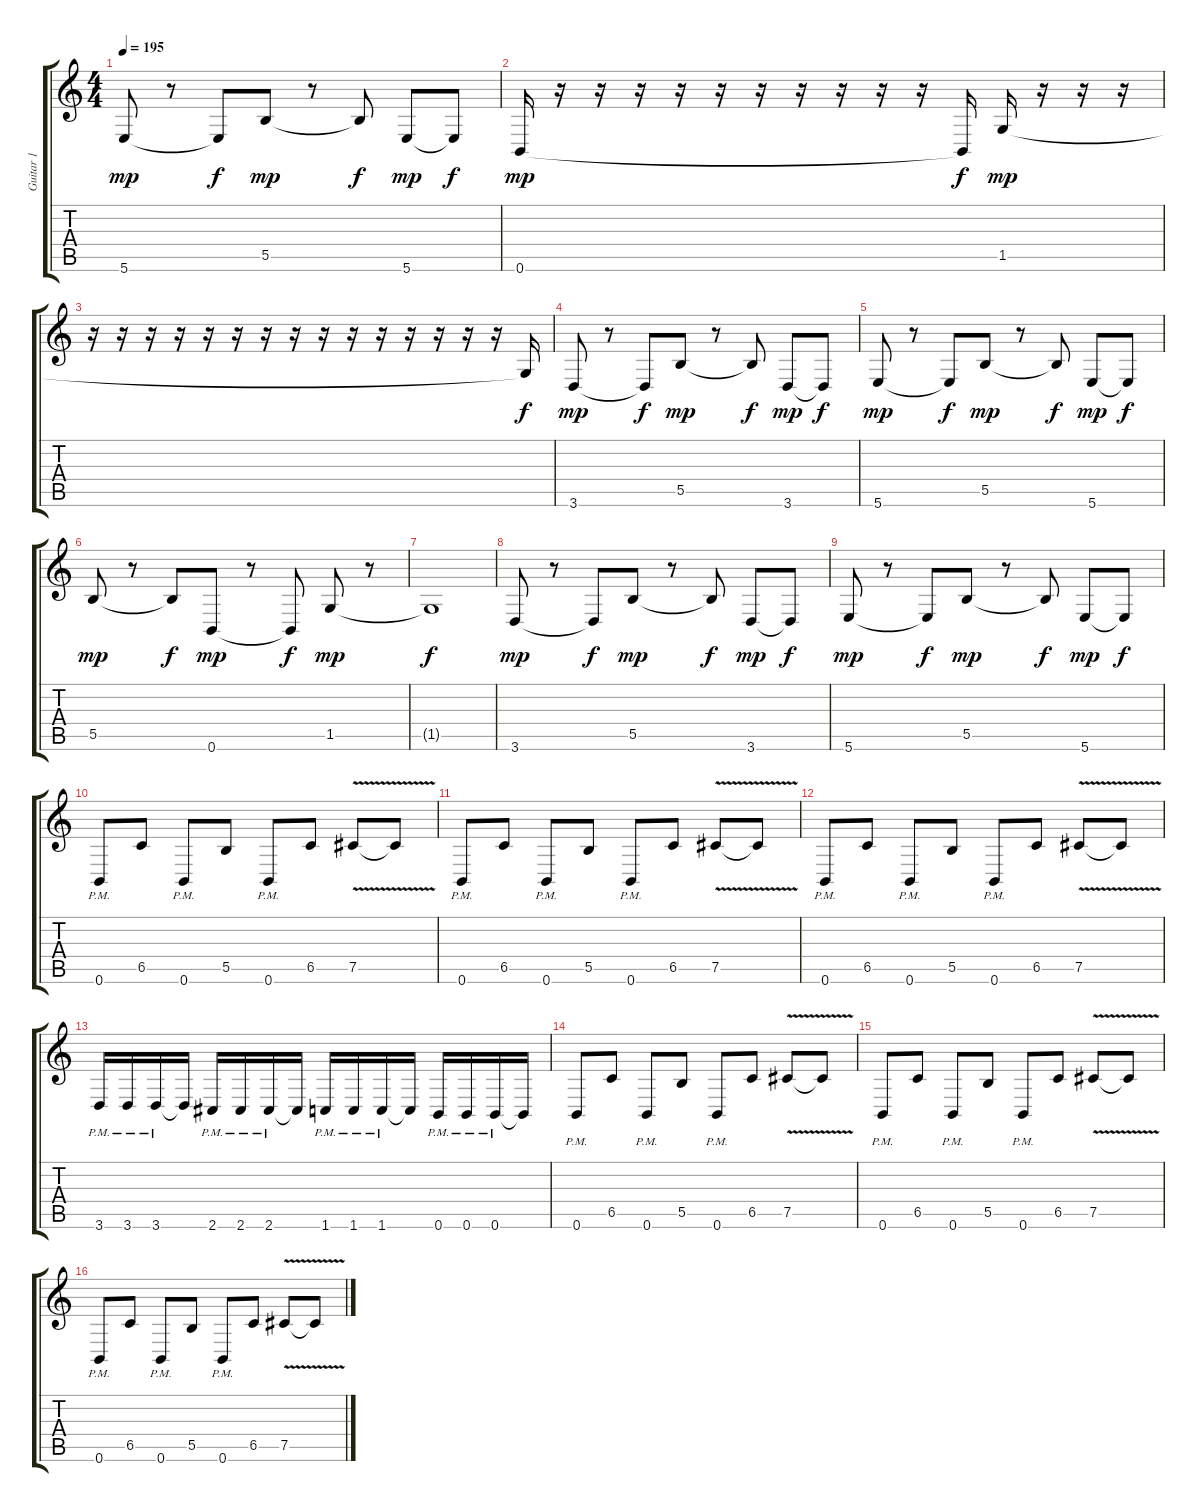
\track ("Guitar 1" "Guitar 1") {instrument distortionguitar}
\staff {score tabs}
\tuning (Db4 Ab3 E3 B2 Gb2 B1) {hide}
\ts (4 4)
\tempo 195
\clef g2
\ks c
5.6.8{dy mp} r.8 5.6{t}.8{dy f} 5.5.8{dy mp} r.8 5.5{t}.8{dy f} 5.6.8{dy mp} 5.6{t}.8{dy f} |
0.6.16{dy mp} r.16 r.16 r.16 r.16 r.16 r.16 r.16 r.16 r.16 r.16 0.6{t}.16{dy f} 1.5.16{dy mp} r.16 r.16 r.16 |
r.16 r.16 r.16 r.16 r.16 r.16 r.16 r.16 r.16 r.16 r.16 r.16 r.16 r.16 r.16 1.5{t}.16{dy f} |
3.6.8{dy mp} r.8 3.6{t}.8{dy f} 5.5.8{dy mp} r.8 5.5{t}.8{dy f} 3.6.8{dy mp} 3.6{t}.8{dy f} |
5.6.8{dy mp} r.8 5.6{t}.8{dy f} 5.5.8{dy mp} r.8 5.5{t}.8{dy f} 5.6.8{dy mp} 5.6{t}.8{dy f} |
5.5.8{dy mp} r.8 5.5{t}.8{dy f} 0.6.8{dy mp} r.8 0.6{t}.8{dy f} 1.5.8{dy mp} r.8 |
1.5{t}.1{dy f} |
3.6.8{dy mp} r.8 3.6{t}.8{dy f} 5.5.8{dy mp} r.8 5.5{t}.8{dy f} 3.6.8{dy mp} 3.6{t}.8{dy f} |
5.6.8{dy mp} r.8 5.6{t}.8{dy f} 5.5.8{dy mp} r.8 5.5{t}.8{dy f} 5.6.8{dy mp} 5.6{t}.8{dy f} |
0.6{pm}.8 6.5.8 0.6{pm}.8 5.5.8 0.6{pm}.8 6.5.8 7.5{v}.8 7.5{t}.8 |
0.6{pm}.8 6.5.8 0.6{pm}.8 5.5.8 0.6{pm}.8 6.5.8 7.5{v}.8 7.5{t}.8 |
0.6{pm}.8 6.5.8 0.6{pm}.8 5.5.8 0.6{pm}.8 6.5.8 7.5{v}.8 7.5{t}.8 |
3.6{pm}.16 3.6{pm}.16 3.6{pm}.16 3.6{t}.16 2.6{pm}.16 2.6{pm}.16 2.6{pm}.16 2.6{t}.16 1.6{pm}.16 1.6{pm}.16 1.6{pm}.16 1.6{t}.16 0.6{pm}.16 0.6{pm}.16 0.6{pm}.16 0.6{t}.16 |
0.6{pm}.8 6.5.8 0.6{pm}.8 5.5.8 0.6{pm}.8 6.5.8 7.5{v}.8 7.5{t}.8 |
0.6{pm}.8 6.5.8 0.6{pm}.8 5.5.8 0.6{pm}.8 6.5.8 7.5{v}.8 7.5{t}.8 |
0.6{pm}.8 6.5.8 0.6{pm}.8 5.5.8 0.6{pm}.8 6.5.8 7.5{v}.8 7.5{t}.8
